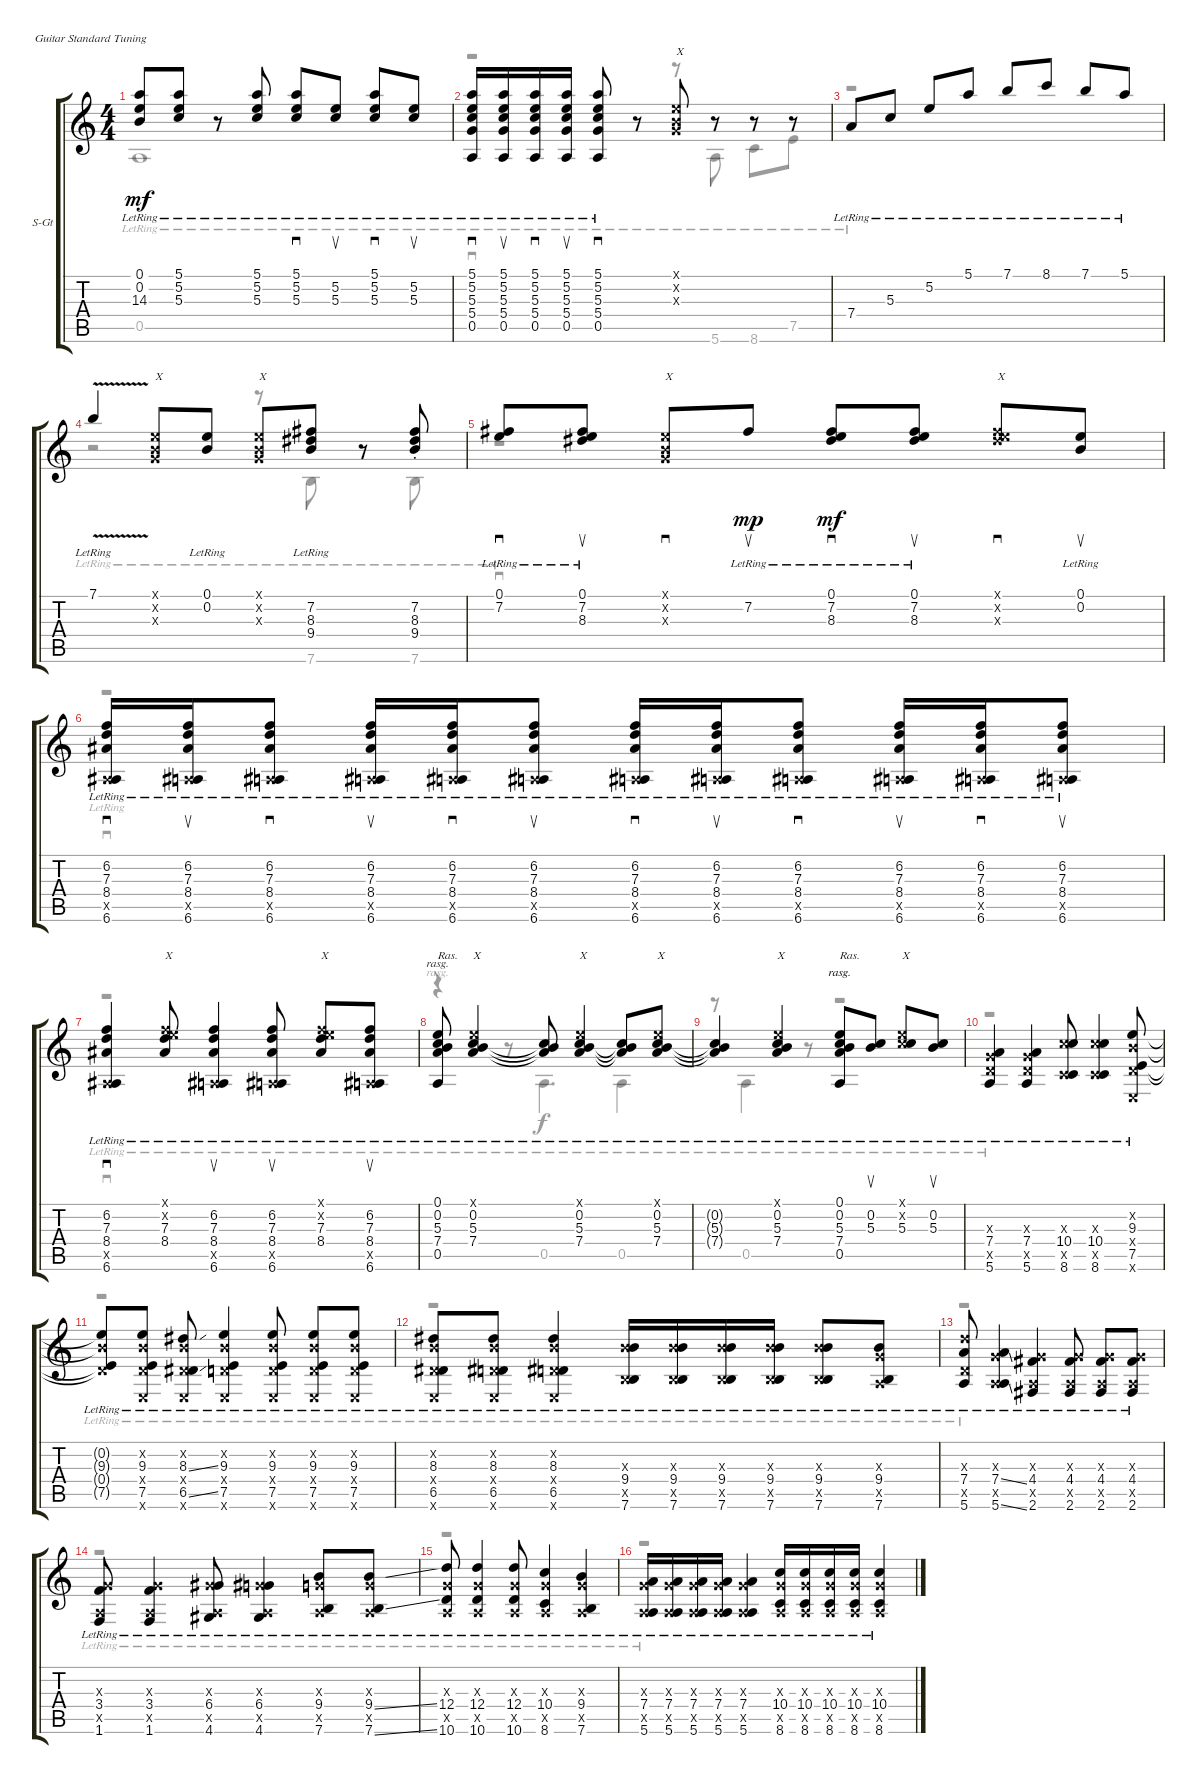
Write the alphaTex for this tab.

\bracketExtendMode groupsimilarinstruments
\firstSystemTrackNameOrientation horizontal
\otherSystemsTrackNameOrientation horizontal
\track ("Your Guitar" "S-Gt") {instrument acousticguitarsteel}
\staff {score tabs}
\tuning (E4 B3 G3 D3 A2 E2)
\voice
\ts (4 4)
\tempo (155 hide)
\clef g2
\ks c
(0.1{lr t} 0.2{lr t} 14.3{lr t}).8{dy mf} (5.1{lr} 5.2{lr} 5.3{lr}).8 r.8 (5.1{lr} 5.2{lr} 5.3{lr}).8 (5.1{lr} 5.2{lr} 5.3{lr}).8{sd} (5.2{lr} 5.3{lr}).8{su} (5.1{lr} 5.2{lr} 5.3{lr}).8{sd} (5.2{lr} 5.3{lr}).8{su} |
\tempo (160 0.625 hide)
(5.1{lr} 5.2{lr} 5.3{lr} 5.4{lr} 0.5{lr}).16{sd} (5.1{lr} 5.2{lr} 5.3{lr} 5.4{lr} 0.5{lr}).16{su} (5.1{lr} 5.2{lr} 5.3{lr} 5.4{lr} 0.5{lr}).16{sd} (5.1{lr} 5.2{lr} 5.3{lr} 5.4{lr} 0.5{lr}).16{su} (5.1{lr} 5.2{lr} 5.3{lr} 5.4{lr} 0.5{lr}).8{sd} r.8 (0.1{x} 0.2{x} 0.3{x}).8{txt "X"} r.8 r.8 r.8 |
7.4{lr}.8 5.3{lr}.8 5.2{lr}.8 5.1{lr}.8 7.1{lr}.8 8.1{lr}.8 7.1{lr}.8 5.1{lr}.8 |
7.1{v lr}.4 (0.1{x} 0.2{x} 0.3{x}).8{txt "X"} (0.1{lr} 0.2{lr}).8 (0.1{x} 0.2{x} 0.3{x}).8{txt "X"} (7.2{lr} 8.3{lr} 9.4{lr}).8 r.8 (7.2{st} 8.3{st} 9.4{st}).8 |
(0.1{lr} 7.2{lr}).8{sd} (0.1{lr} 7.2{lr} 8.3{lr}).8{su} (0.1{x} 0.2{x} 0.3{x}).8{sd txt "X"} 7.2{lr}.8{su dy mp} (0.1{lr} 7.2{lr} 8.3{lr}).8{sd dy mf} (0.1{lr} 7.2{lr} 8.3{lr}).8{su} (0.1{x} 7.2{x} 8.3{x}).8{sd txt "X"} (0.1{lr} 0.2{lr}).8{su} |
(6.2{lr} 7.3{lr} 8.4{lr} 0.5{x} 6.6{lr}).16{sd} (6.2{lr} 7.3{lr} 8.4{lr} 0.5{x} 6.6{lr}).16{su} (6.2{lr} 7.3{lr} 8.4{lr} 0.5{x} 6.6{lr}).8{sd} (6.2{lr} 7.3{lr} 8.4{lr} 0.5{x} 6.6{lr}).16{su} (6.2{lr} 7.3{lr} 8.4{lr} 0.5{x} 6.6{lr}).16{sd} (6.2{lr} 7.3{lr} 8.4{lr} 0.5{x} 6.6{lr}).8{su} (6.2{lr} 7.3{lr} 8.4{lr} 0.5{x} 6.6{lr}).16{sd} (6.2{lr} 7.3{lr} 8.4{lr} 0.5{x} 6.6{lr}).16{su} (6.2{lr} 7.3{lr} 8.4{lr} 0.5{x} 6.6{lr}).8{sd} (6.2{lr} 7.3{lr} 8.4{lr} 0.5{x} 6.6{lr}).16{su} (6.2{lr} 7.3{lr} 8.4{lr} 0.5{x} 6.6{lr}).16{sd} (6.2{lr} 7.3{lr} 8.4{lr} 0.5{x} 6.6{lr}).8{su} |
(6.2{lr} 7.3{lr} 8.4{lr} 0.5{x} 6.6{lr}).4{sd} (0.1{x} 6.2{x} 7.3{lr} 8.4{lr}).8{txt "X"} (6.2{lr} 7.3{lr} 8.4{lr} 0.5{x} 6.6{lr}).4{su} (6.2{lr} 7.3{lr} 8.4{lr} 0.5{x} 6.6{lr}).8{su} (0.1{x} 6.2{x} 7.3{lr} 8.4{lr}).8{txt "X"} (6.2{lr} 7.3{lr} 8.4{lr} 0.5{x} 6.6{lr}).8{su} |
(0.1{lr} 0.2{lr} 5.3{lr} 7.4{lr} 0.5{lr}).8{rasg amianapaest txt "Ras."} (0.1{x} 0.2{lr} 5.3{lr} 7.4{lr}).4{txt "X"} (0.2{lr t} 5.3{lr t} 7.4{lr t}).8 (0.1{x} 0.2{lr} 5.3{lr} 7.4{lr}).4{txt "X"} (0.2{lr t} 5.3{lr t} 7.4{lr t}).8 (0.1{x} 0.2{lr} 5.3{lr} 7.4{lr}).8{txt "X"} |
(0.2{lr t} 5.3{lr t} 7.4{lr t}).4 (0.1{x} 0.2{lr} 5.3{lr} 7.4{lr}).4{txt "X"} (0.1{lr} 0.2{lr} 5.3{lr} 7.4{lr} 0.5{lr}).8{rasg amianapaest txt "Ras."} (0.2{lr} 5.3{lr}).8{su} (0.1{x} 1.2{x} 5.3{lr}).8{txt "X"} (0.2{lr} 5.3{lr}).8{su} |
\tempo (165 hide)
(0.3{x} 7.4{lr} 5.5{x} 5.6{lr}).4 (0.3{x} 7.4{lr} 5.5{x} 5.6{lr}).4 (5.3{x} 10.4{lr} 3.5{x} 8.6{lr}).8 (5.3{x} 10.4{lr} 3.5{x} 8.6{lr}).4 (0.2{x} 9.3{lr} 0.4{x} 7.5{lr} 0.6{x}).8 |
(0.2{x t} 9.3{lr t} 0.4{x t} 7.5{lr t}).8 (0.2{x} 9.3{lr} 0.4{x} 7.5{lr} 0.6{x}).8 (0.2{x} 8.3{ss lr} 0.4{x} 6.5{ss lr} 0.6{x}).8 (0.2{x} 9.3{lr} 0.4{x} 7.5{lr} 0.6{x}).4 (0.2{x} 9.3{lr} 0.4{x} 7.5{lr} 0.6{x}).8 (0.2{x} 9.3{lr} 0.4{x} 7.5{lr} 0.6{x}).8 (0.2{x} 9.3{lr} 0.4{x} 7.5{lr} 0.6{x}).8 |
(0.2{x} 8.3{lr} 0.4{x} 6.5{lr} 0.6{x}).8 (0.2{x} 8.3{lr} 0.4{x} 6.5{lr} 0.6{x}).8 (0.2{x} 8.3{lr} 0.4{x} 6.5{lr} 0.6{x}).4 (4.3{x} 9.4{lr} 2.5{x} 7.6{lr}).16 (4.3{x} 9.4{lr} 2.5{x} 7.6{lr}).16 (4.3{x} 9.4{lr} 2.5{x} 7.6{lr}).16 (4.3{x} 9.4{lr} 2.5{x} 7.6{lr}).16 (4.3{x} 9.4{lr} 2.5{x} 7.6{lr}).8 (0.3{x} 9.4{lr} 0.5{x} 7.6{lr}).8 |
(7.3{x} 7.4{lr} 5.5{x} 5.6{lr}).8 (0.3{x} 7.4{ss lr} 0.5{x} 5.6{ss lr}).4 (0.3{x} 4.4{lr} 0.5{x} 2.6{lr}).4 (0.3{x} 4.4{lr} 0.5{x} 2.6{lr}).8 (0.3{x} 4.4{lr} 0.5{x} 2.6{lr}).8 (0.3{x} 4.4{lr} 0.5{x} 2.6{lr}).8 |
(0.3{x} 3.4{lr} 0.5{x} 1.6{lr}).8 (0.3{x} 3.4{lr} 0.5{x} 1.6{lr}).4 (0.3{x} 6.4{lr} 0.5{x} 4.6{lr}).8 (0.3{x} 6.4{lr} 0.5{x} 4.6{lr}).4 (0.3{x} 9.4{lr} 0.5{x} 7.6{lr}).8 (0.3{x} 9.4{ss lr} 0.5{x} 7.6{ss lr}).8 |
(0.3{x} 12.4{lr} 0.5{x} 10.6{lr}).8 (0.3{x} 12.4{lr} 0.5{x} 10.6{lr}).4 (0.3{x} 12.4{lr} 0.5{x} 10.6{lr}).8 (0.3{x} 10.4{lr} 0.5{x} 8.6{lr}).4 (0.3{x} 9.4{lr} 0.5{x} 7.6{lr}).4 |
(0.3{x} 7.4{lr} 0.5{x} 5.6{lr}).16 (0.3{x} 7.4{lr} 0.5{x} 5.6{lr}).16 (0.3{x} 7.4{lr} 0.5{x} 5.6{lr}).16 (0.3{x} 7.4{lr} 0.5{x} 5.6{lr}).16 (0.3{x} 7.4{lr} 0.5{x} 5.6{lr}).4 (0.3{x} 10.4{lr} 0.5{x} 8.6{lr}).16 (0.3{x} 10.4{lr} 0.5{x} 8.6{lr}).16 (0.3{x} 10.4{lr} 0.5{x} 8.6{lr}).16 (0.3{x} 10.4{lr} 0.5{x} 8.6{lr}).16 (0.3{x} 10.4{lr} 0.5{x} 8.6{lr}).4
\voice
\clef g2
\ottava regular
\simile none
\ks c
0.5{lr}.1{dy mf} |
r.2{sd} r.8 5.6{lr}.8 8.6{lr}.8 7.5{lr}.8 |
r.1 |
r.2 r.8 7.6{lr}.8 r.8 7.6{lr}.8 |
r.1{sd} |
r.1{sd} |
r.1{sd} |
r.4{rasg amianapaest} r.8 0.5{lr}.4{d dy f} 0.5{lr}.4 |
r.8 0.5{lr}.4 r.8 r.2{rasg amianapaest} |
r.1 |
r.1 |
r.1 |
r.1 |
r.1 |
r.1 |
r.1
